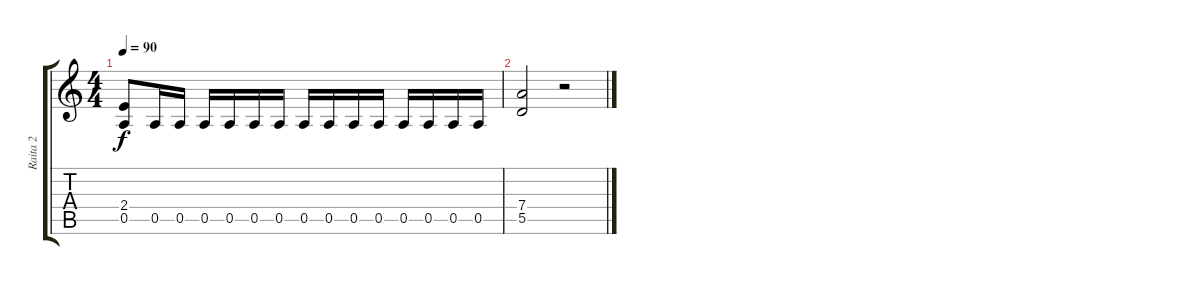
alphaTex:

\track ("Raita 2" "Raita 2") {instrument distortionguitar}
\staff {score tabs}
\tuning (E4 B3 G3 D3 A2 E2) {hide}
\ts (4 4)
\tempo 90
\clef g2
\ks c
(2.4 0.5).8{dy f} 0.5.16 0.5.16 0.5.16 0.5.16 0.5.16 0.5.16 0.5.16 0.5.16 0.5.16 0.5.16 0.5.16 0.5.16 0.5.16 0.5.16 |
(7.4 5.5).2 r.2
